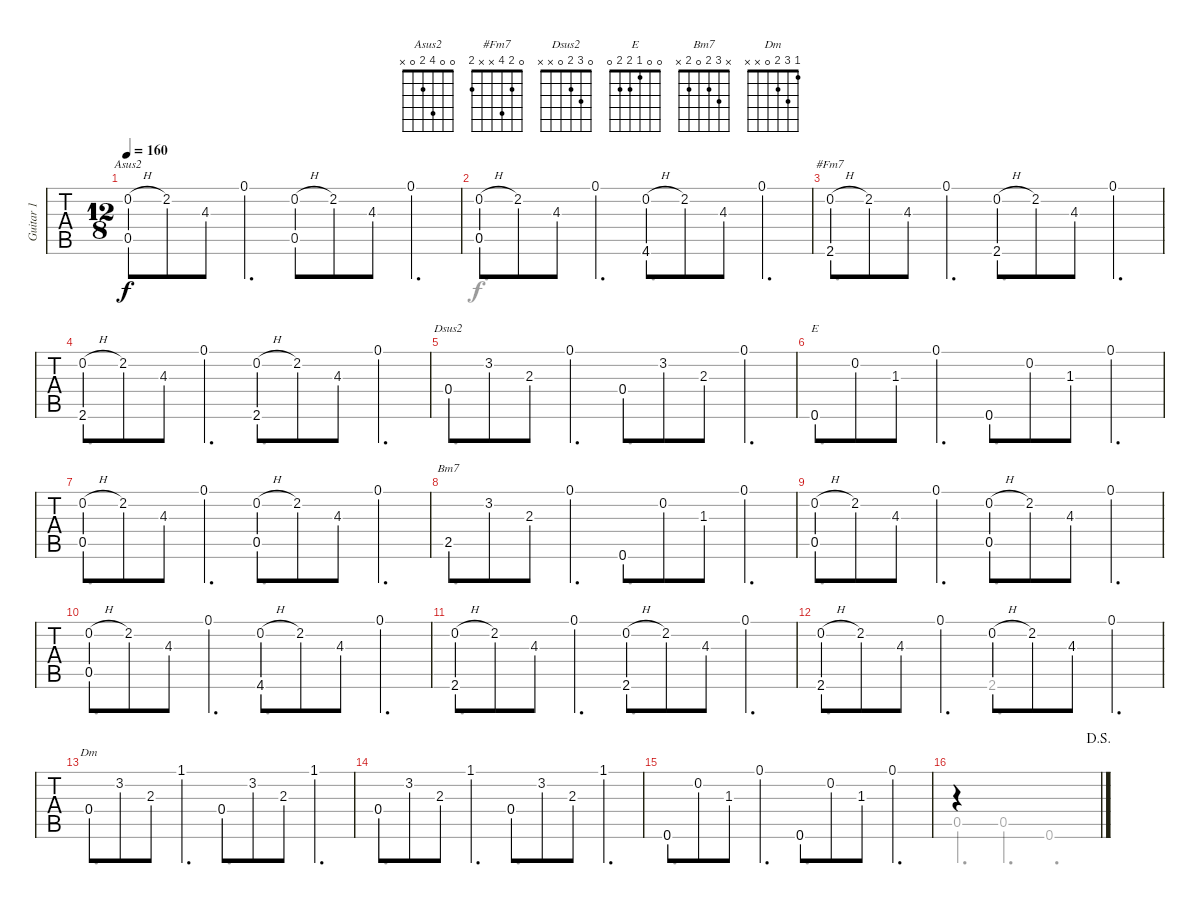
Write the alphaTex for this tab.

\track ("Guitar 1" "Guitar 1") {instrument electricguitarclean}
\staff {tabs}
\tuning (E4 B3 G3 D3 A2 E2) {hide}
\chord ("Asus2" 0 0 4 2 0 x)
\chord ("#Fm7" 0 2 4 x x 2)
\chord ("Dsus2" 0 3 2 0 x x)
\chord ("E" 0 0 1 2 2 0)
\chord ("Bm7" x 3 2 0 2 x)
\chord ("Dm" 1 3 2 0 x x)
\voice
\ts (12 8)
\tempo 160
\clef g2
\ks a
(0.2{h} 0.5).8{ch "Asus2" dy f} 2.2.8 4.3.8 0.1.4{d} (0.2{h} 0.5).8 2.2.8 4.3.8 0.1.4{d} |
(0.2{h} 0.5).8 2.2.8 4.3.8 0.1.4{d} (0.2{h} 4.6).8 2.2.8 4.3.8 0.1.4{d} |
(0.2{h} 2.6).8{ch "#Fm7"} 2.2.8 4.3.8 0.1.4{d} (0.2{h} 2.6).8 2.2.8 4.3.8 0.1.4{d} |
(0.2{h} 2.6).8 2.2.8 4.3.8 0.1.4{d} (0.2{h} 2.6).8 2.2.8 4.3.8 0.1.4{d} |
0.4.8{ch "Dsus2"} 3.2.8 2.3.8 0.1.4{d} 0.4.8 3.2.8 2.3.8 0.1.4{d} |
0.6.8{ch "E"} 0.2.8 1.3.8 0.1.4{d} 0.6.8 0.2.8 1.3.8 0.1.4{d} |
(0.2{h} 0.5).8 2.2.8 4.3.8 0.1.4{d} (0.2{h} 0.5).8 2.2.8 4.3.8 0.1.4{d} |
2.5.8{ch "Bm7"} 3.2.8 2.3.8 0.1.4{d} 0.6.8 0.2.8 1.3.8 0.1.4{d} |
(0.2{h} 0.5).8 2.2.8 4.3.8 0.1.4{d} (0.2{h} 0.5).8 2.2.8 4.3.8 0.1.4{d} |
(0.2{h} 0.5).8 2.2.8 4.3.8 0.1.4{d} (0.2{h} 4.6).8 2.2.8 4.3.8 0.1.4{d} |
(0.2{h} 2.6).8 2.2.8 4.3.8 0.1.4{d} (0.2{h} 2.6).8 2.2.8 4.3.8 0.1.4{d} |
(0.2{h} 2.6).8 2.2.8 4.3.8 0.1.4{d} 0.2{h}.8 2.2.8 4.3.8 0.1.4{d} |
0.4.8{ch "Dm"} 3.2.8 2.3.8 1.1.4{d} 0.4.8 3.2.8 2.3.8 1.1.4{d} |
0.4.8 3.2.8 2.3.8 1.1.4{d} 0.4.8 3.2.8 2.3.8 1.1.4{d} |
0.6.8 0.2.8 1.3.8 0.1.4{d} 0.6.8 0.2.8 1.3.8 0.1.4{d} |
\jump dalsegno
\voice
\clef g2
\ottava regular
\simile none
\ks a
0.5.2{d dy f} 0.5.2{d} |
0.5.2{d} 4.6.2{d} |
2.6.2{d} 2.6.2{d} |
2.6.2{d} 2.6.2{d} |
0.4.2{d} 0.4.2{d} |
0.6.2{d} 0.6.2{d} |
0.5.2{d} 0.5.2{d} |
2.5.2{d} 0.6.2{d} |
0.5.2{d} 0.5.2{d} |
0.5.2{d} 4.6.2{d} |
2.6.2{d} 2.6.2{d} |
2.6.2{d} 2.6.2{d} |
0.4.2{d} 0.4.2{d} |
0.4.2{d} 0.4.2{d} |
0.6.2{d} 0.6.2{d} |
0.6.1{d}
